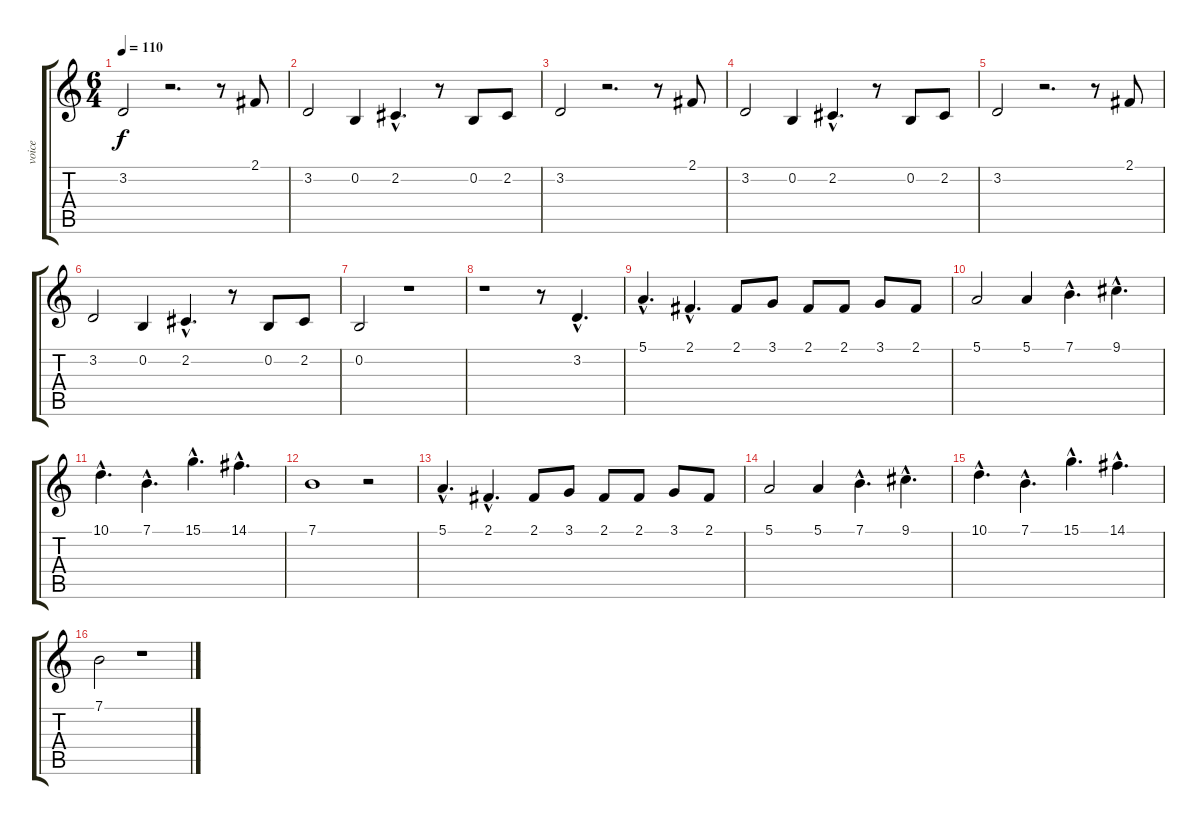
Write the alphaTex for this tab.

\track ("voice" "voice") {instrument trumpet}
\staff {score tabs}
\tuning (E4 B3 G3 D3 A2 E2) {hide}
\ts (6 4)
\tempo 110
\clef g2
\ks c
3.2.2{dy f} r.2{d} r.8 2.1.8 |
3.2.2 0.2.4 2.2{hac}.4{d} r.8 0.2.8 2.2.8 |
3.2.2 r.2{d} r.8 2.1.8 |
3.2.2 0.2.4 2.2{hac}.4{d} r.8 0.2.8 2.2.8 |
3.2.2 r.2{d} r.8 2.1.8 |
3.2.2 0.2.4 2.2{hac}.4{d} r.8 0.2.8 2.2.8 |
0.2.2 r.1 |
r.1 r.8 3.2{hac}.4{d} |
5.1{hac}.4{d} 2.1{hac}.4{d} 2.1.8 3.1.8 2.1.8 2.1.8 3.1.8 2.1.8 |
5.1.2 5.1.4 7.1{hac}.4{d} 9.1{hac}.4{d} |
10.1{hac}.4{d} 7.1{hac}.4{d} 15.1{hac}.4{d} 14.1{hac}.4{d} |
7.1.1 r.2 |
5.1{hac}.4{d} 2.1{hac}.4{d} 2.1.8 3.1.8 2.1.8 2.1.8 3.1.8 2.1.8 |
5.1.2 5.1.4 7.1{hac}.4{d} 9.1{hac}.4{d} |
10.1{hac}.4{d} 7.1{hac}.4{d} 15.1{hac}.4{d} 14.1{hac}.4{d} |
7.1.2 r.1
